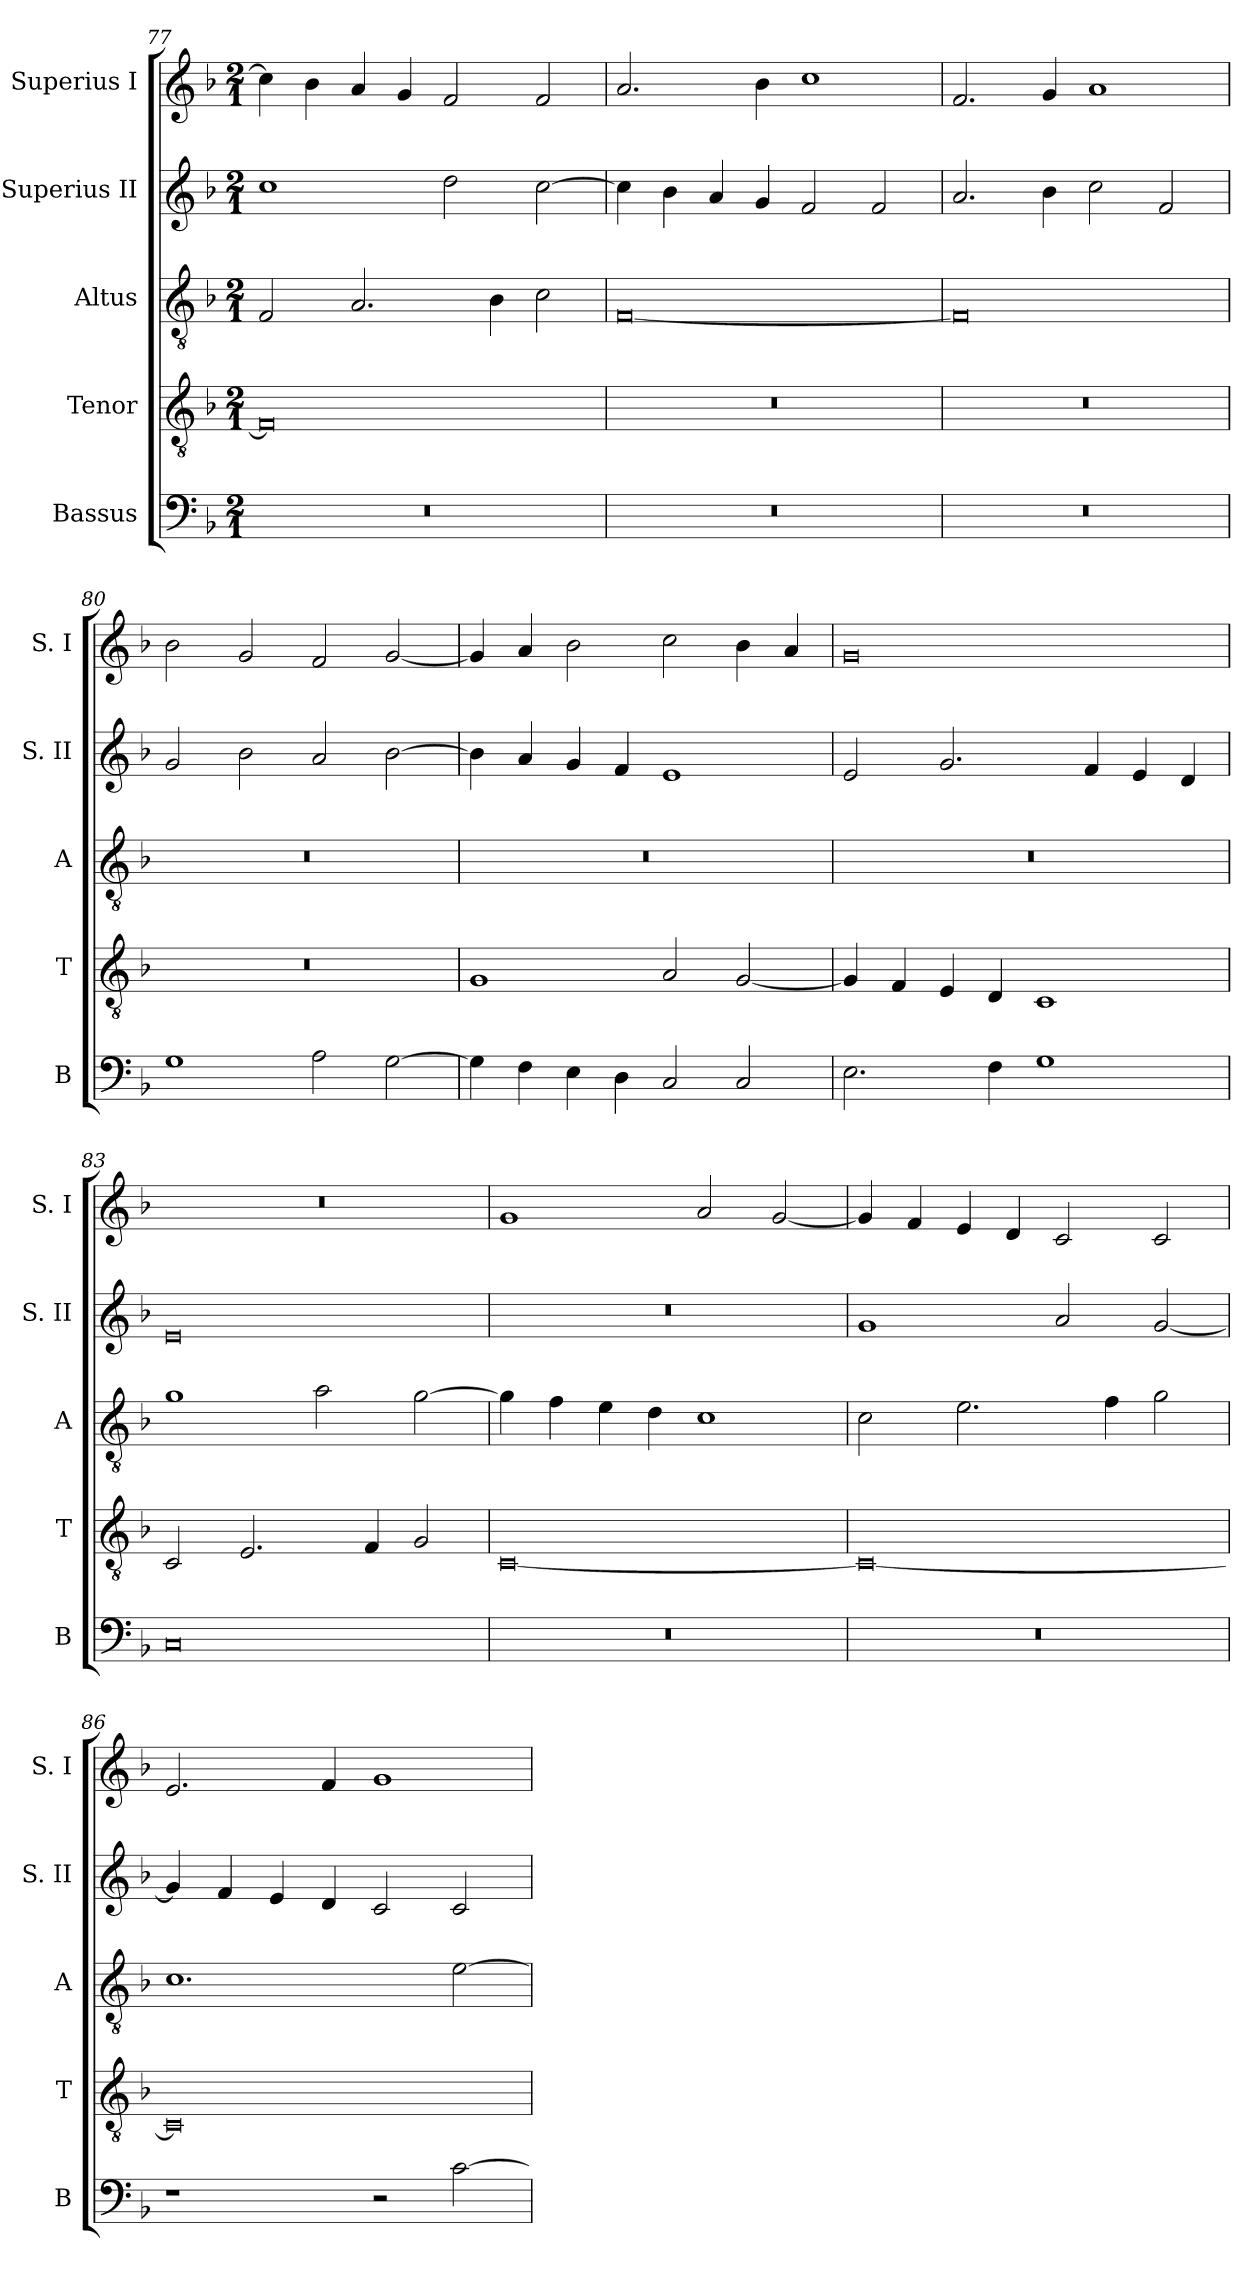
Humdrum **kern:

**kern	**kern	**kern	**kern	**kern
*part5	*part4	*part3	*part2	*part1
*staff5	*staff4	*staff3	*staff2	*staff1
*I"Bassus	*I"Tenor	*I"Altus	*I"Superius II	*I"Superius I
*I'B	*I'T	*I'A	*I'S. II	*I'S. I
*clefF4	*clefGv2	*clefGv2	*clefG2	*clefG2
*k[b-]	*k[b-]	*k[b-]	*k[b-]	*k[b-]
*F:	*F:	*F:	*F:	*F:
*M2/1	*M2/1	*M2/1	*M2/1	*M2/1
=77	=77	=77	=77	=77
0r	0F]	2F	1cc	4cc]
.	.	.	.	4b-
.	.	2.A	.	4a
.	.	.	.	4g
.	.	.	2dd	2f
.	.	4B-	.	.
.	.	2c	[2cc	2f
=78	=78	=78	=78	=78
0r	0r	[0F	4cc]	2.a
.	.	.	4b-	.
.	.	.	4a	.
.	.	.	4g	4b-
.	.	.	2f	1cc
.	.	.	2f	.
=79	=79	=79	=79	=79
0r	0r	0F]	2.a	2.f
.	.	.	4b-	4g
.	.	.	2cc	1a
.	.	.	2f	.
=80	=80	=80	=80	=80
1G	0r	0r	2g	2b-
.	.	.	2b-	2g
2A	.	.	2a	2f
[2G	.	.	[2b-	[2g
=81	=81	=81	=81	=81
4G]	1G	0r	4b-]	4g]
4F	.	.	4a	4a
4E	.	.	4g	2b-
4D	.	.	4f	.
2C	2A	.	1e	2cc
2C	[2G	.	.	4b-
.	.	.	.	4a
=82	=82	=82	=82	=82
2.E	4G]	0r	2e	0g
.	4F	.	.	.
.	4E	.	2.g	.
4F	4D	.	.	.
1G	1C	.	.	.
.	.	.	4f	.
.	.	.	4e	.
.	.	.	4d	.
=83	=83	=83	=83	=83
0C	2C	1g	0e	0r
.	2.E	.	.	.
.	.	2a	.	.
.	4F	.	.	.
.	2G	[2g	.	.
=84	=84	=84	=84	=84
0r	[0C	4g]	0r	1g
.	.	4f	.	.
.	.	4e	.	.
.	.	4d	.	.
.	.	1c	.	2a
.	.	.	.	[2g
=85	=85	=85	=85	=85
0r	0C_	2c	1g	4g]
.	.	.	.	4f
.	.	2.e	.	4e
.	.	.	.	4d
.	.	.	2a	2c
.	.	4f	.	.
.	.	2g	[2g	2c
=86	=86	=86	=86	=86
1r	0C]	1.c	4g]	2.e
.	.	.	4f	.
.	.	.	4e	.
.	.	.	4d	4f
2r	.	.	2c	1g
[2c	.	[2e	2c	.
=	=	=	=	=
*-	*-	*-	*-	*-
